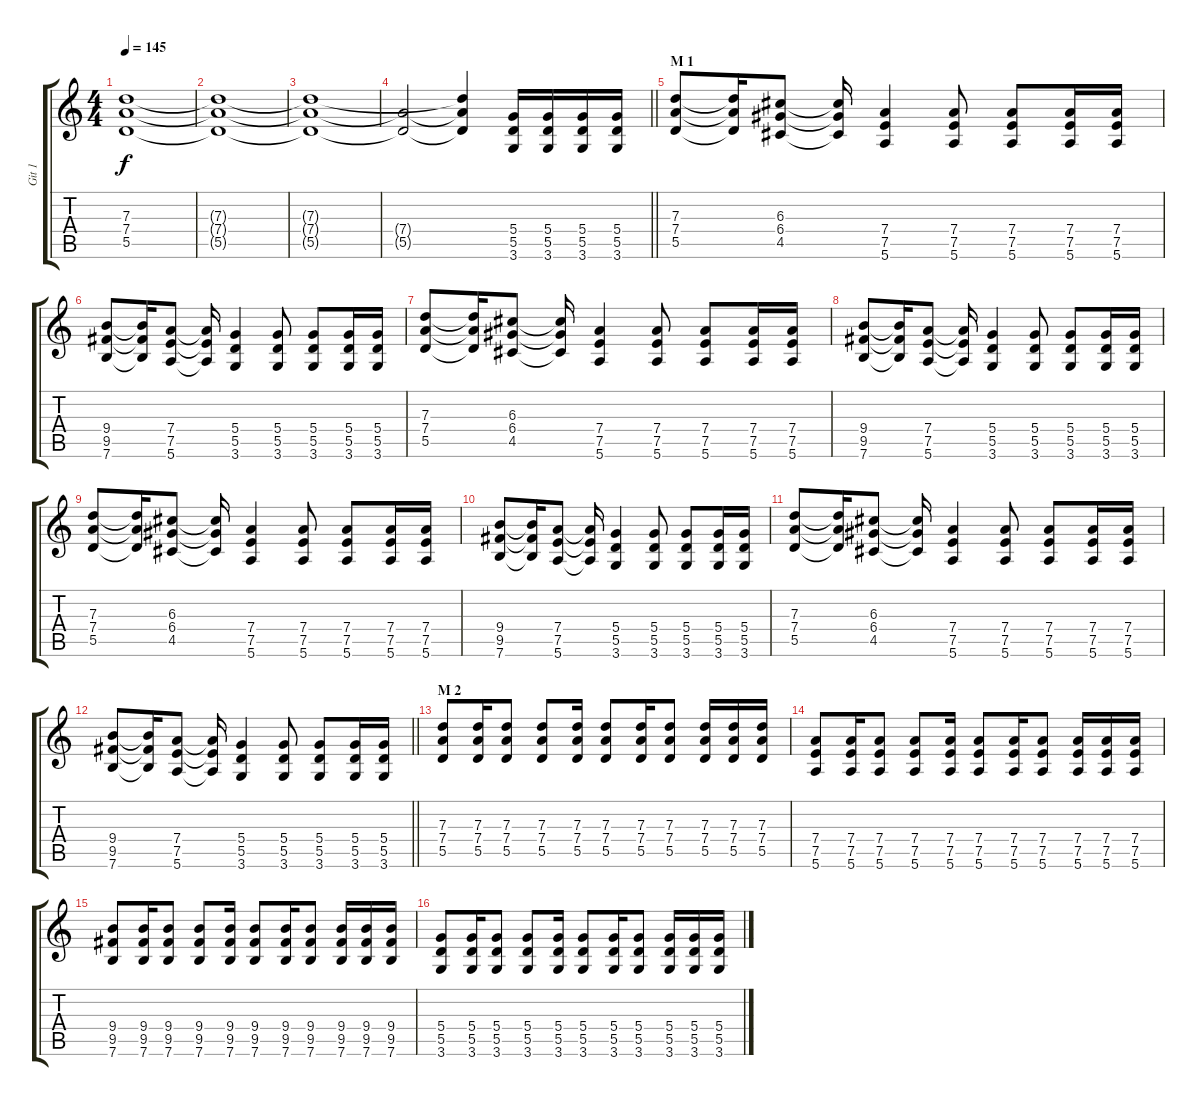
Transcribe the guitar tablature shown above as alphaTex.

\track ("Git 1" "Git 1") {instrument overdrivenguitar}
\staff {score tabs}
\tuning (E4 B3 G3 D3 A2 E2) {hide}
\ts (4 4)
\tempo 145
\clef g2
\ks c
(7.3{t} 7.4{t} 5.5{t}).1{dy f} |
(7.3{t} 7.4{t} 5.5{t}).1 |
(7.3{t} 7.4{t} 5.5{t}).1 |
\barLineRight lightlight
(7.4{t} 5.5{t}).2 (7.3{t} 7.4{t} 5.5{t}).4 (5.4 5.5 3.6).16 (5.4 5.5 3.6).16 (5.4 5.5 3.6).16 (5.4 5.5 3.6).16 |
\section ("" "M 1")
(7.3 7.4 5.5).8 (7.3{t} 7.4{t} 5.5{t}).16 (6.3 6.4 4.5).8 (6.3{t} 6.4{t} 4.5{t}).16 (7.4 7.5 5.6).4 (7.4 7.5 5.6).8 (7.4 7.5 5.6).8 (7.4 7.5 5.6).16 (7.4 7.5 5.6).16 |
(9.4 9.5 7.6).8 (9.4{t} 9.5{t} 7.6{t}).16 (7.4 7.5 5.6).8 (7.4{t} 7.5{t} 5.6{t}).16 (5.4 5.5 3.6).4 (5.4 5.5 3.6).8 (5.4 5.5 3.6).8 (5.4 5.5 3.6).16 (5.4 5.5 3.6).16 |
(7.3 7.4 5.5).8 (7.3{t} 7.4{t} 5.5{t}).16 (6.3 6.4 4.5).8 (6.3{t} 6.4{t} 4.5{t}).16 (7.4 7.5 5.6).4 (7.4 7.5 5.6).8 (7.4 7.5 5.6).8 (7.4 7.5 5.6).16 (7.4 7.5 5.6).16 |
(9.4 9.5 7.6).8 (9.4{t} 9.5{t} 7.6{t}).16 (7.4 7.5 5.6).8 (7.4{t} 7.5{t} 5.6{t}).16 (5.4 5.5 3.6).4 (5.4 5.5 3.6).8 (5.4 5.5 3.6).8 (5.4 5.5 3.6).16 (5.4 5.5 3.6).16 |
(7.3 7.4 5.5).8 (7.3{t} 7.4{t} 5.5{t}).16 (6.3 6.4 4.5).8 (6.3{t} 6.4{t} 4.5{t}).16 (7.4 7.5 5.6).4 (7.4 7.5 5.6).8 (7.4 7.5 5.6).8 (7.4 7.5 5.6).16 (7.4 7.5 5.6).16 |
(9.4 9.5 7.6).8 (9.4{t} 9.5{t} 7.6{t}).16 (7.4 7.5 5.6).8 (7.4{t} 7.5{t} 5.6{t}).16 (5.4 5.5 3.6).4 (5.4 5.5 3.6).8 (5.4 5.5 3.6).8 (5.4 5.5 3.6).16 (5.4 5.5 3.6).16 |
(7.3 7.4 5.5).8 (7.3{t} 7.4{t} 5.5{t}).16 (6.3 6.4 4.5).8 (6.3{t} 6.4{t} 4.5{t}).16 (7.4 7.5 5.6).4 (7.4 7.5 5.6).8 (7.4 7.5 5.6).8 (7.4 7.5 5.6).16 (7.4 7.5 5.6).16 |
\barLineRight lightlight
(9.4 9.5 7.6).8 (9.4{t} 9.5{t} 7.6{t}).16 (7.4 7.5 5.6).8 (7.4{t} 7.5{t} 5.6{t}).16 (5.4 5.5 3.6).4 (5.4 5.5 3.6).8 (5.4 5.5 3.6).8 (5.4 5.5 3.6).16 (5.4 5.5 3.6).16 |
\section ("" "M 2")
(7.3 7.4 5.5).8 (7.3 7.4 5.5).16 (7.3 7.4 5.5).8 (7.3 7.4 5.5).8 (7.3 7.4 5.5).16 (7.3 7.4 5.5).8 (7.3 7.4 5.5).16 (7.3 7.4 5.5).8 (7.3 7.4 5.5).16 (7.3 7.4 5.5).16 (7.3 7.4 5.5).16 |
(7.4 7.5 5.6).8 (7.4 7.5 5.6).16 (7.4 7.5 5.6).8 (7.4 7.5 5.6).8 (7.4 7.5 5.6).16 (7.4 7.5 5.6).8 (7.4 7.5 5.6).16 (7.4 7.5 5.6).8 (7.4 7.5 5.6).16 (7.4 7.5 5.6).16 (7.4 7.5 5.6).16 |
(9.4 9.5 7.6).8 (9.4 9.5 7.6).16 (9.4 9.5 7.6).8 (9.4 9.5 7.6).8 (9.4 9.5 7.6).16 (9.4 9.5 7.6).8 (9.4 9.5 7.6).16 (9.4 9.5 7.6).8 (9.4 9.5 7.6).16 (9.4 9.5 7.6).16 (9.4 9.5 7.6).16 |
(5.4 5.5 3.6).8 (5.4 5.5 3.6).16 (5.4 5.5 3.6).8 (5.4 5.5 3.6).8 (5.4 5.5 3.6).16 (5.4 5.5 3.6).8 (5.4 5.5 3.6).16 (5.4 5.5 3.6).8 (5.4 5.5 3.6).16 (5.4 5.5 3.6).16 (5.4 5.5 3.6).16
